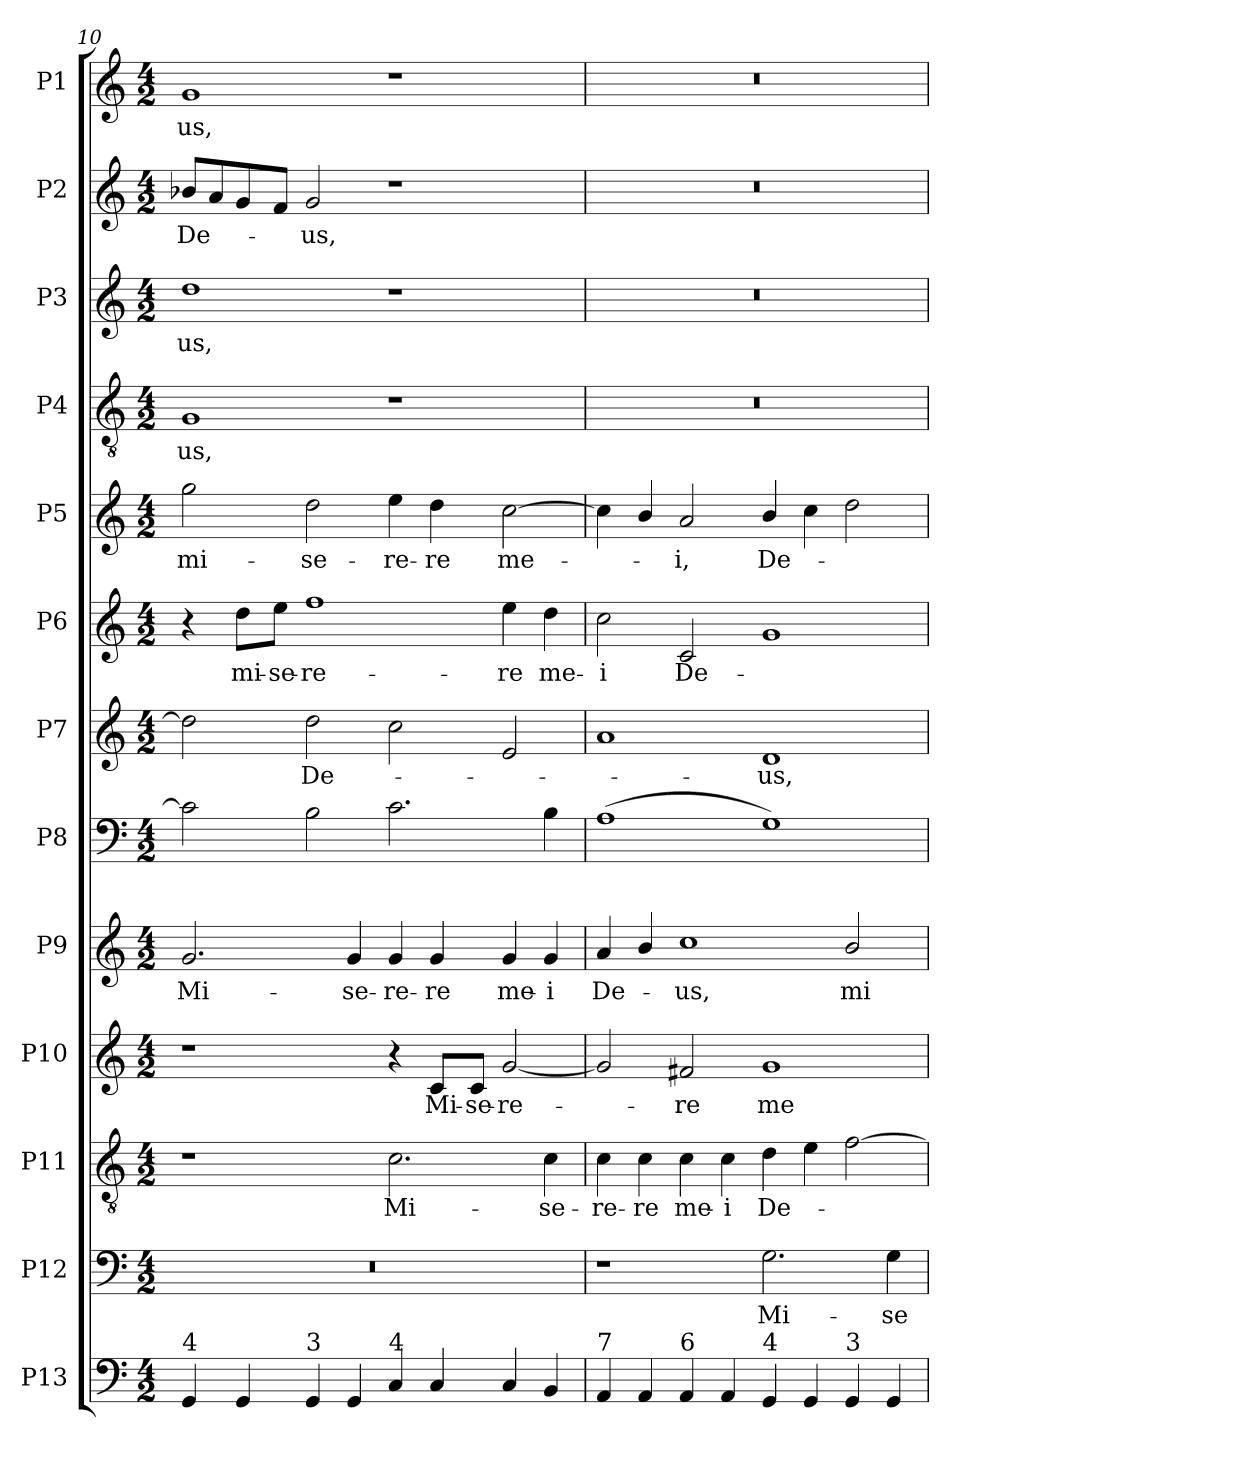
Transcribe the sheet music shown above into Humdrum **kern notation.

**kern	**kern	**text	**kern	**text	**kern	**text	**kern	**text	**kern	**kern	**text	**kern	**text	**kern	**text	**kern	**text	**kern	**text	**kern	**text	**kern	**text
*part13	*part12	*part12	*part11	*part11	*part10	*part10	*part9	*part9	*part8	*part7	*part7	*part6	*part6	*part5	*part5	*part4	*part4	*part3	*part3	*part2	*part2	*part1	*part1
*staff13	*staff12	*staff12	*staff11	*staff11	*staff10	*staff10	*staff9	*staff9	*staff8	*staff7	*staff7	*staff6	*staff6	*staff5	*staff5	*staff4	*staff4	*staff3	*staff3	*staff2	*staff2	*staff1	*staff1
*I"P13	*I"P12	*	*I"P11	*	*I"P10	*	*I"P9	*	*I"P8	*I"P7	*	*I"P6	*	*I"P5	*	*I"P4	*	*I"P3	*	*I"P2	*	*I"P1	*
*clefF4	*clefF4	*	*clefGv2	*	*clefG2	*	*clefG2	*	*clefF4	*clefG2	*	*clefG2	*	*clefG2	*	*clefGv2	*	*clefG2	*	*clefG2	*	*clefG2	*
*	*	*	*ITrd7c12	*	*	*	*	*	*	*	*	*	*	*	*	*ITrd7c12	*	*ITrd7c12	*	*	*	*	*
*k[]	*k[]	*	*k[]	*	*k[]	*	*k[]	*	*k[]	*k[]	*	*k[]	*	*k[]	*	*k[]	*	*k[]	*	*k[]	*	*k[]	*
*C:	*C:	*	*C:	*	*C:	*	*C:	*	*C:	*C:	*	*C:	*	*C:	*	*C:	*	*C:	*	*C:	*	*C:	*
*M4/2	*M4/2	*	*M4/2	*	*M4/2	*	*M4/2	*	*M4/2	*M4/2	*	*M4/2	*	*M4/2	*	*M4/2	*	*M4/2	*	*M4/2	*	*M4/2	*
=10	=10	=10	=10	=10	=10	=10	=10	=10	=10	=10	=10	=10	=10	=10	=10	=10	=10	=10	=10	=10	=10	=10	=10
!	!LO:N:vis=1	!	!	!	!	!	!	!	!	!	!	!	!	!	!	!	!	!	!	!	!	!	!
!	!	!	!	!	!	!	!	!LO:LY:b:color=#000000	!	!	!	!	!	!	!	!	!	!	!	!	!	!	!
!	!	!	!	!	!	!	!	!	!	!	!	!	!	!	!LO:LY:b:color=#000000	!	!	!	!	!	!	!	!
!	!	!	!	!	!	!	!	!	!	!	!	!	!	!	!	!	!LO:LY:b:color=#000000	!	!	!	!	!	!
!	!	!	!	!	!	!	!	!	!	!	!	!	!	!	!	!	!	!	!LO:LY:b:color=#000000	!	!	!	!
!	!	!	!	!	!	!	!	!	!	!	!	!	!	!	!	!	!	!	!	!	!LO:LY:b:color=#000000	!	!
!LO:TX:a:t=4	!	!	!	!	!	!	!	!	!	!	!	!	!	!	!	!	!	!	!	!	!	!	!
!	!	!	!	!	!	!	!	!	!	!	!	!	!	!	!	!	!	!	!	!	!	!	!LO:LY:b:color=#000000
4GGi/	0r	.	1r	.	1r	.	2.gi/	Mi-	2ci\]	2ddi\]	.	4r	.	2ggi\	mi-	1GGi	-us,	1di	-us,	8b-Xi/L	De-	1gi	-us,
.	.	.	.	.	.	.	.	.	.	.	.	.	.	.	.	.	.	.	.	8ai/	.	.	.
!	!	!	!	!	!	!	!	!	!	!	!	!	!LO:LY:b:color=#000000	!	!	!	!	!	!	!	!	!	!
4GGi/	.	.	.	.	.	.	.	.	.	.	.	8ddi\L	mi-	.	.	.	.	.	.	8gi/	.	.	.
!	!	!	!	!	!	!	!	!	!	!	!	!	!LO:LY:b:color=#000000	!	!	!	!	!	!	!	!	!	!
.	.	.	.	.	.	.	.	.	.	.	.	8eei\J	-se-	.	.	.	.	.	.	8fi/J	.	.	.
!	!	!	!	!	!	!	!	!	!	!	!LO:LY:b:color=#000000	!	!	!	!	!	!	!	!	!	!	!	!
!	!	!	!	!	!	!	!	!	!	!	!	!	!LO:LY:b:color=#000000	!	!	!	!	!	!	!	!	!	!
!	!	!	!	!	!	!	!	!	!	!	!	!	!	!	!LO:LY:b:color=#000000	!	!	!	!	!	!	!	!
!LO:TX:a:t=3	!	!	!	!	!	!	!	!	!	!	!	!	!	!	!	!	!	!	!	!	!	!	!
!	!	!	!	!	!	!	!	!	!	!	!	!	!	!	!	!	!	!	!	!	!LO:LY:b:color=#000000	!	!
4GGi/	.	.	.	.	.	.	.	.	2Bi\	2ddi\	De-	1ffi	-re-	2ddi\	-se-	.	.	.	.	2gi/	-us,	.	.
!	!	!	!	!	!	!	!	!LO:LY:b:color=#000000	!	!	!	!	!	!	!	!	!	!	!	!	!	!	!
4GGi/	.	.	.	.	.	.	4gi/	-se-	.	.	.	.	.	.	.	.	.	.	.	.	.	.	.
!	!	!	!	!LO:LY:b:color=#000000	!	!	!	!	!	!	!	!	!	!	!	!	!	!	!	!	!	!	!
!	!	!	!	!	!	!	!	!LO:LY:b:color=#000000	!	!	!	!	!	!	!	!	!	!	!	!	!	!	!
!LO:TX:a:t=4	!	!	!	!	!	!	!	!	!	!	!	!	!	!	!	!	!	!	!	!	!	!	!
!	!	!	!	!	!	!	!	!	!	!	!	!	!	!	!LO:LY:b:color=#000000	!	!	!	!	!	!	!	!
4Ci/	.	.	2.Ci\	Mi-	4r	.	4gi/	-re-	2.ci\	2cci\	.	.	.	4eei\	-re-	1r	.	1r	.	1r	.	1r	.
!	!	!	!	!	!	!LO:LY:b:color=#000000	!	!	!	!	!	!	!	!	!	!	!	!	!	!	!	!	!
!	!	!	!	!	!	!	!	!LO:LY:b:color=#000000	!	!	!	!	!	!	!	!	!	!	!	!	!	!	!
!	!	!	!	!	!	!	!	!	!	!	!	!	!	!	!LO:LY:b:color=#000000	!	!	!	!	!	!	!	!
4Ci/	.	.	.	.	8ci/L	Mi-	4gi/	-re	.	.	.	.	.	4ddi\	-re	.	.	.	.	.	.	.	.
!	!	!	!	!	!	!LO:LY:b:color=#000000	!	!	!	!	!	!	!	!	!	!	!	!	!	!	!	!	!
.	.	.	.	.	8ci/J	-se-	.	.	.	.	.	.	.	.	.	.	.	.	.	.	.	.	.
!	!	!	!	!	!	!LO:LY:b:color=#000000	!	!	!	!	!	!	!	!	!	!	!	!	!	!	!	!	!
!	!	!	!	!	!	!	!	!LO:LY:b:color=#000000	!	!	!	!	!	!	!	!	!	!	!	!	!	!	!
!	!	!	!	!	!	!	!	!	!	!	!	!	!LO:LY:b:color=#000000	!	!	!	!	!	!	!	!	!	!
!	!	!	!	!	!	!	!	!	!	!	!	!	!	!	!LO:LY:b:color=#000000	!	!	!	!	!	!	!	!
4Ci/	.	.	.	.	[2gi/	-re-	4gi/	me-	.	2ei/	.	4eei\	-re	[2cci\	me-	.	.	.	.	.	.	.	.
!	!	!	!	!LO:LY:b:color=#000000	!	!	!	!	!	!	!	!	!	!	!	!	!	!	!	!	!	!	!
!	!	!	!	!	!	!	!	!LO:LY:b:color=#000000	!	!	!	!	!	!	!	!	!	!	!	!	!	!	!
!	!	!	!	!	!	!	!	!	!	!	!	!	!LO:LY:b:color=#000000	!	!	!	!	!	!	!	!	!	!
4BBi/	.	.	4Ci\	-se-	.	.	4gi/	-i	4Bi\	.	.	4ddi\	me-	.	.	.	.	.	.	.	.	.	.
=11	=11	=11	=11	=11	=11	=11	=11	=11	=11	=11	=11	=11	=11	=11	=11	=11	=11	=11	=11	=11	=11	=11	=11
!	!	!	!	!LO:LY:b:color=#000000	!	!	!	!	!	!	!	!	!	!	!	!	!	!	!	!	!	!	!
!	!	!	!	!	!	!	!	!LO:LY:b:color=#000000	!	!	!	!	!	!	!	!	!	!	!	!	!	!	!
!LO:TX:a:t=7	!	!	!	!	!	!	!	!	!	!	!	!	!	!	!	!	!	!	!	!	!	!	!
!	!	!	!	!	!	!	!	!	!	!	!	!	!LO:LY:b:color=#000000	!	!	!LO:N:vis=1	!	!LO:N:vis=1	!	!LO:N:vis=1	!	!LO:N:vis=1	!
4AAi/	1r	.	4Ci\	-re-	2gi/]	.	4ai/	De-	(1Ai	1ai	.	2cci\	-i	4cci\]	.	0r	.	0r	.	0r	.	0r	.
!	!	!	!	!LO:LY:b:color=#000000	!	!	!	!	!	!	!	!	!	!	!	!	!	!	!	!	!	!	!
4AAi/	.	.	4Ci\	-re	.	.	4bi/	.	.	.	.	.	.	4bi/	.	.	.	.	.	.	.	.	.
!	!	!	!	!LO:LY:b:color=#000000	!	!	!	!	!	!	!	!	!	!	!	!	!	!	!	!	!	!	!
!	!	!	!	!	!	!LO:LY:b:color=#000000	!	!	!	!	!	!	!	!	!	!	!	!	!	!	!	!	!
!	!	!	!	!	!	!	!	!LO:LY:b:color=#000000	!	!	!	!	!	!	!	!	!	!	!	!	!	!	!
!	!	!	!	!	!	!	!	!	!	!	!	!	!LO:LY:b:color=#000000	!	!	!	!	!	!	!	!	!	!
!LO:TX:a:t=6	!	!	!	!	!	!	!	!	!	!	!	!	!	!	!	!	!	!	!	!	!	!	!
!	!	!	!	!	!	!	!	!	!	!	!	!	!	!	!LO:LY:b:color=#000000	!	!	!	!	!	!	!	!
4AAi/	.	.	4Ci\	me-	2f#Xi/	-re	1cci	-us,	.	.	.	2ci/	De-	2ai/	-i,	.	.	.	.	.	.	.	.
!	!	!	!	!LO:LY:b:color=#000000	!	!	!	!	!	!	!	!	!	!	!	!	!	!	!	!	!	!	!
4AAi/	.	.	4Ci\	-i	.	.	.	.	.	.	.	.	.	.	.	.	.	.	.	.	.	.	.
!	!	!LO:LY:b:color=#000000	!	!	!	!	!	!	!	!	!	!	!	!	!	!	!	!	!	!	!	!	!
!	!	!	!	!LO:LY:b:color=#000000	!	!	!	!	!	!	!	!	!	!	!	!	!	!	!	!	!	!	!
!	!	!	!	!	!	!LO:LY:b:color=#000000	!	!	!	!	!	!	!	!	!	!	!	!	!	!	!	!	!
!	!	!	!	!	!	!	!	!	!	!	!LO:LY:b:color=#000000	!	!	!	!	!	!	!	!	!	!	!	!
!LO:TX:a:t=4	!	!	!	!	!	!	!	!	!	!	!	!	!	!	!	!	!	!	!	!	!	!	!
!	!	!	!	!	!	!	!	!	!	!	!	!	!	!	!LO:LY:b:color=#000000	!	!	!	!	!	!	!	!
4GGi/	2.Gi\	Mi-	4Di\	De-	1gi	me-	.	.	1Gi)	1di	-us,	1gi	.	4bi/	De-	.	.	.	.	.	.	.	.
4GGi/	.	.	4Ei\	.	.	.	.	.	.	.	.	.	.	4cci\	.	.	.	.	.	.	.	.	.
!LO:TX:a:t=3	!	!	!	!	!	!	!	!	!	!	!	!	!	!	!	!	!	!	!	!	!	!	!
!	!	!	!	!	!	!	!	!LO:LY:b:color=#000000	!	!	!	!	!	!	!	!	!	!	!	!	!	!	!
4GGi/	.	.	[2Fi\	.	.	.	2bi/	mi-	.	.	.	.	.	2ddi\	.	.	.	.	.	.	.	.	.
!	!	!LO:LY:b:color=#000000	!	!	!	!	!	!	!	!	!	!	!	!	!	!	!	!	!	!	!	!	!
4GGi/	4Gi\	-se-	.	.	.	.	.	.	.	.	.	.	.	.	.	.	.	.	.	.	.	.	.
=	=	=	=	=	=	=	=	=	=	=	=	=	=	=	=	=	=	=	=	=	=	=	=
*-	*-	*-	*-	*-	*-	*-	*-	*-	*-	*-	*-	*-	*-	*-	*-	*-	*-	*-	*-	*-	*-	*-	*-
